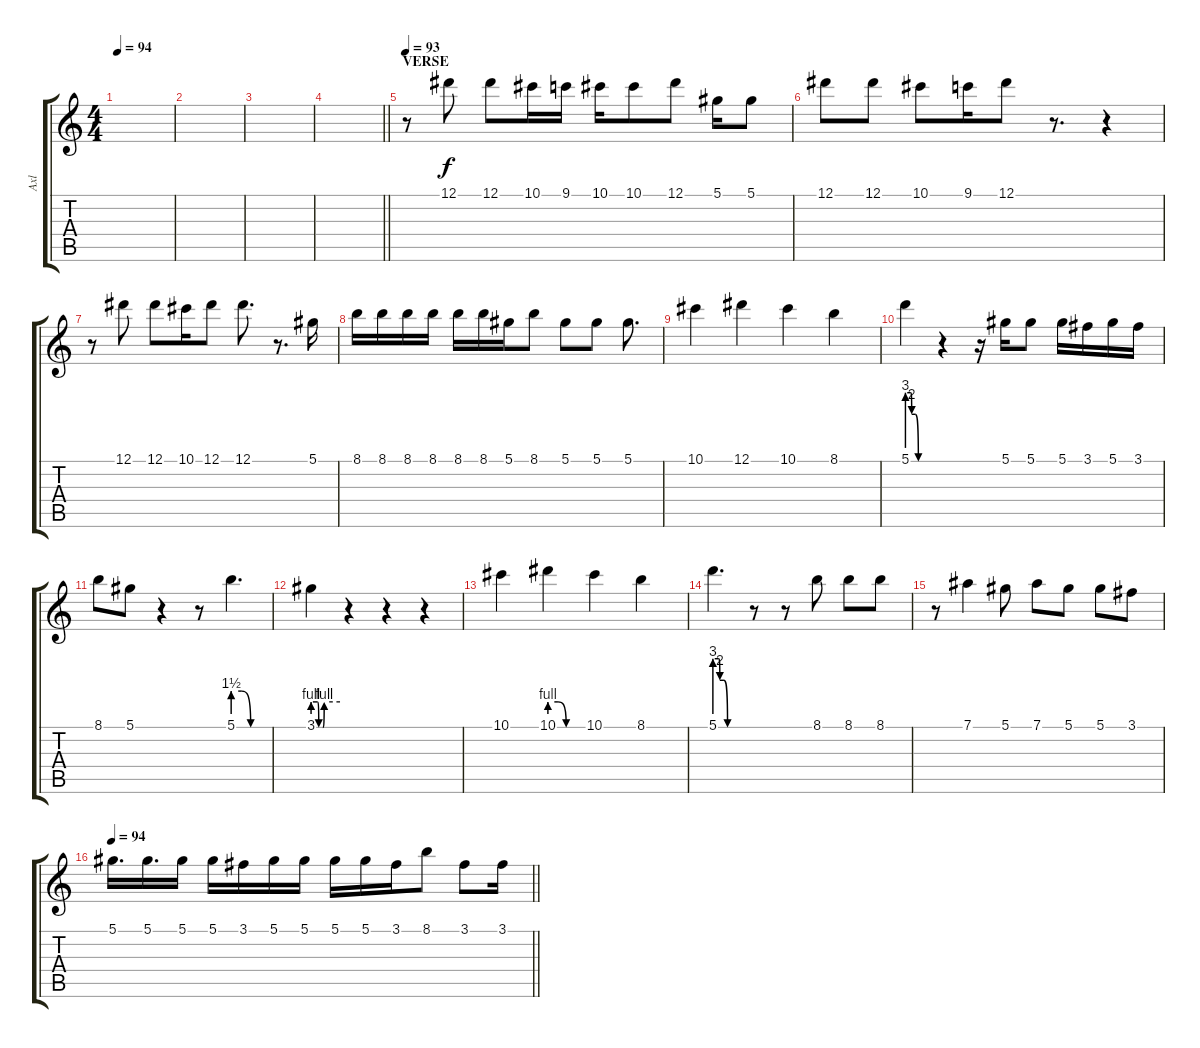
\track ("Axl" "Axl") {instrument overdrivenguitar}
\staff {score tabs}
\tuning (Eb4 Bb3 Gb3 Db3 Ab2 Eb2) {hide}
\ts (4 4)
\tempo 94
\clef g2
\ks c
|
|
|
\barLineRight lightlight
|
\section ("" "VERSE")
\tempo 93
r.8 12.1.8 12.1.8 10.1.16 9.1.16 10.1.16 10.1.8 12.1.8 5.1.16 5.1.8 |
12.1.8 12.1.8 10.1.8 9.1.16 12.1.8 r.8{d} r.4 |
r.8 12.1.8 12.1.8 10.1.16 12.1.8 12.1.8{d} r.8{d} 5.1.16 |
8.1.16 8.1.16 8.1.16 8.1.16 8.1.16 8.1.16 5.1.16 8.1.8 5.1.8 5.1.8 5.1.8{d} |
10.1.4 12.1.4 10.1.4 8.1.4 |
5.1{be (custom 0 12 8 12 10 8 18 8 25 0 60 0)}.4 r.4 r.16 5.1.16 5.1.8 5.1.16 3.1.16 5.1.16 3.1.16 |
8.1.8 5.1.8 r.4 r.8 5.1{be (custom 0 6 15 6 30 0 60 0)}.4{d} |
3.1{be (custom 0 4 10 4 13 0 22 0 25 4 60 4)}.4 r.4 r.4 r.4 |
10.1.4 10.1{be (custom 0 4 15 4 30 0 60 0)}.4 10.1.4 8.1.4 |
5.1{be (custom 0 12 8 12 10 8 18 8 25 0 60 0)}.4{d} r.8 r.8 8.1.8 8.1.8 8.1.8 |
r.8 7.1.4 5.1.8 7.1.8 5.1.8 5.1.8 3.1.8 |
\tempo 94
\barLineRight lightlight
5.1.16{d} 5.1.16{d} 5.1.16 5.1.16 3.1.16 5.1.16 5.1.16 5.1.16 5.1.16 3.1.16 8.1.8 3.1.8 3.1.16
